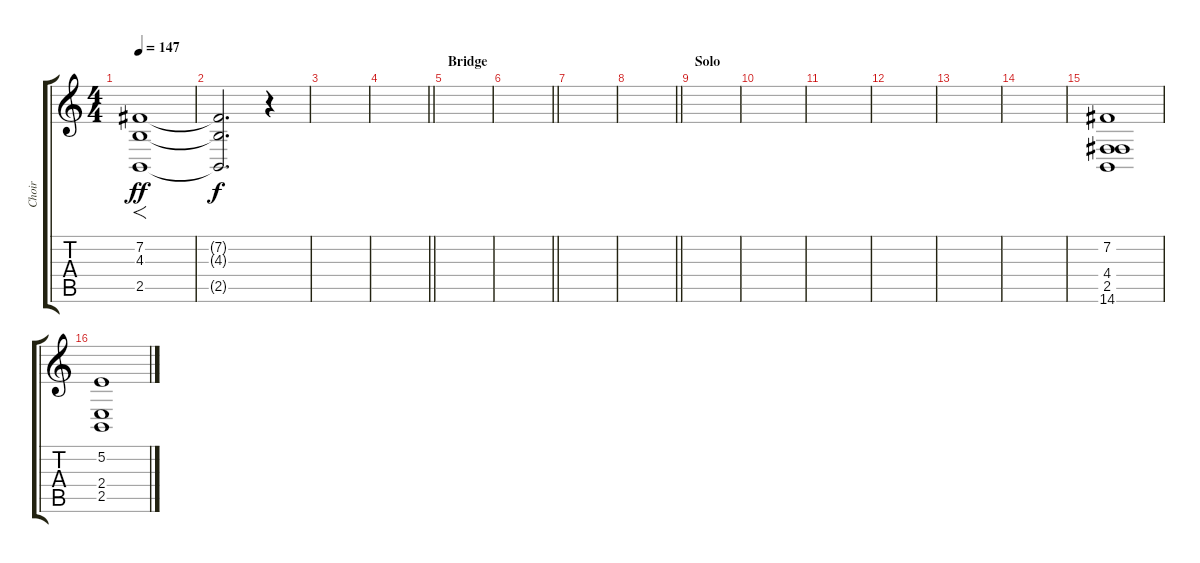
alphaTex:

\track ("Choir" "Choir") {instrument choiraahs}
\staff {score tabs}
\tuning (E4 B3 G3 D3 A2 E2) {hide}
\ts (4 4)
\tempo 147
\clef g2
\ks c
(7.2 4.3 2.5).1{f dy ff} |
(7.2{t} 4.3{t} 2.5{t}).2{d dy f} r.4 |
|
\barLineRight lightlight
|
\section ("" "Bridge")
|
\barLineRight lightlight
|
|
\barLineRight lightlight
|
\section ("" "Solo")
|
|
|
|
|
|
(7.2 4.4 2.5 14.6).1{volume 13} |
(5.2 2.4 2.5).1
